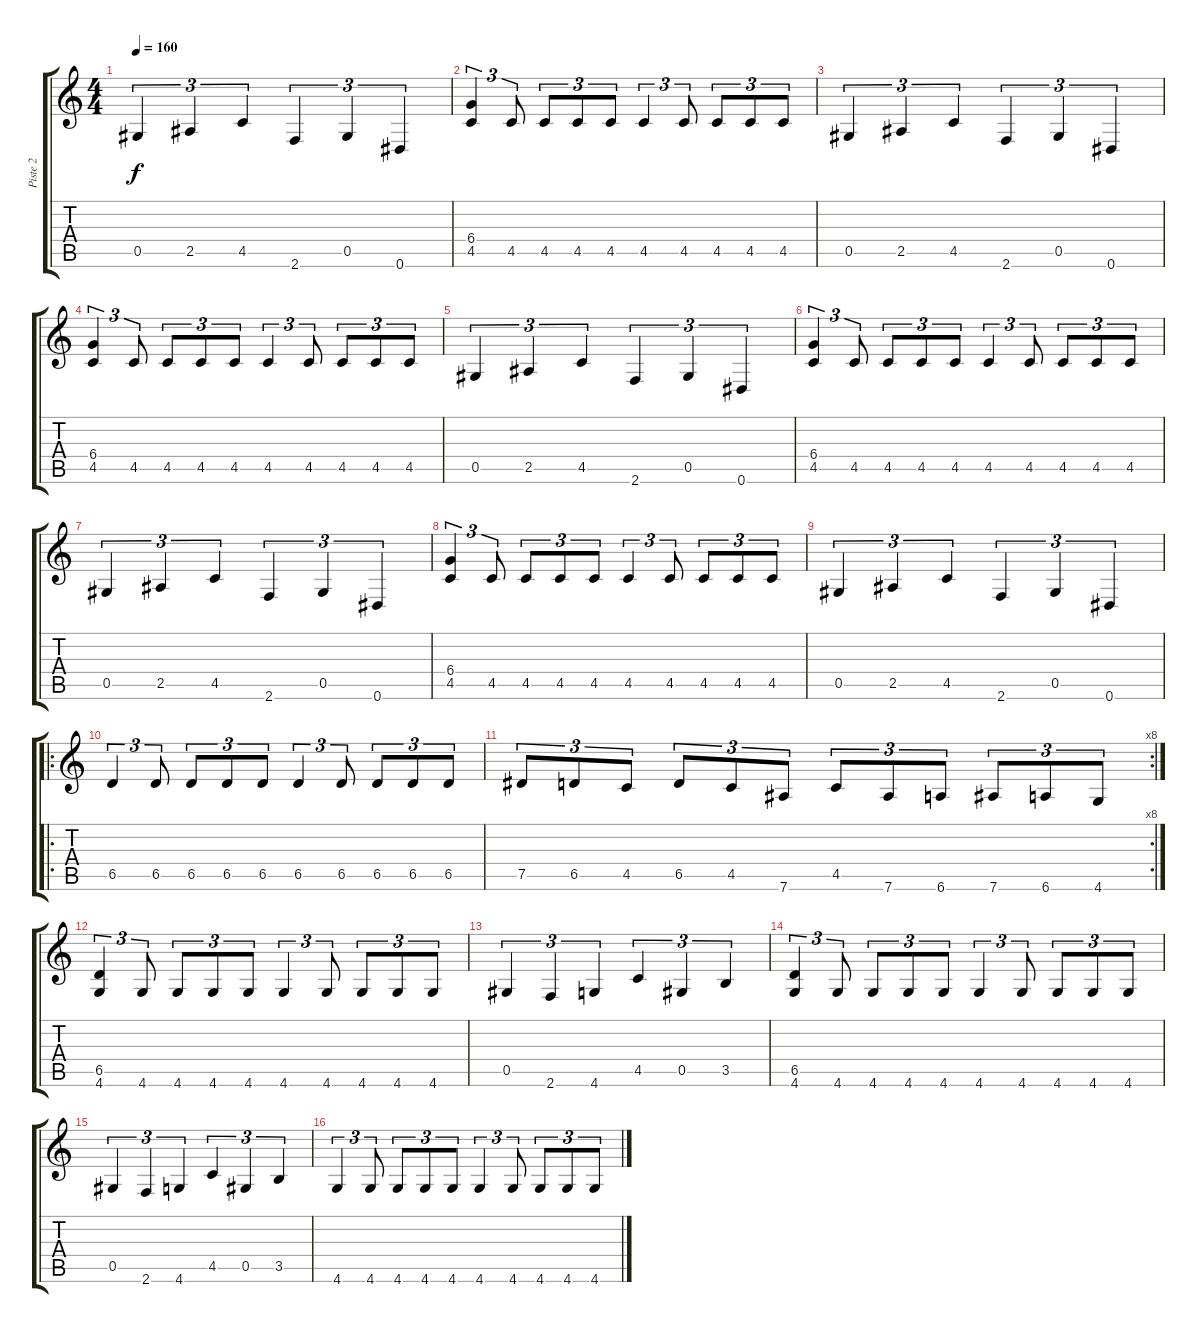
\track ("Piste 2" "Piste 2") {instrument distortionguitar}
\staff {score tabs}
\tuning (Eb4 Bb3 Gb3 Db3 Ab2 Eb2) {hide}
\ts (4 4)
\tempo 160
\clef g2
\ks c
0.5.4{tu (3 2) dy f} 2.5.4{tu (3 2)} 4.5.4{tu (3 2)} 2.6.4{tu (3 2)} 0.5.4{tu (3 2)} 0.6.4{tu (3 2)} |
(6.4 4.5).4{tu (3 2)} 4.5.8{tu (3 2)} 4.5.8{tu (3 2)} 4.5.8{tu (3 2)} 4.5.8{tu (3 2)} 4.5.4{tu (3 2)} 4.5.8{tu (3 2)} 4.5.8{tu (3 2)} 4.5.8{tu (3 2)} 4.5.8{tu (3 2)} |
0.5.4{tu (3 2)} 2.5.4{tu (3 2)} 4.5.4{tu (3 2)} 2.6.4{tu (3 2)} 0.5.4{tu (3 2)} 0.6.4{tu (3 2)} |
(6.4 4.5).4{tu (3 2)} 4.5.8{tu (3 2)} 4.5.8{tu (3 2)} 4.5.8{tu (3 2)} 4.5.8{tu (3 2)} 4.5.4{tu (3 2)} 4.5.8{tu (3 2)} 4.5.8{tu (3 2)} 4.5.8{tu (3 2)} 4.5.8{tu (3 2)} |
0.5.4{tu (3 2)} 2.5.4{tu (3 2)} 4.5.4{tu (3 2)} 2.6.4{tu (3 2)} 0.5.4{tu (3 2)} 0.6.4{tu (3 2)} |
(6.4 4.5).4{tu (3 2)} 4.5.8{tu (3 2)} 4.5.8{tu (3 2)} 4.5.8{tu (3 2)} 4.5.8{tu (3 2)} 4.5.4{tu (3 2)} 4.5.8{tu (3 2)} 4.5.8{tu (3 2)} 4.5.8{tu (3 2)} 4.5.8{tu (3 2)} |
0.5.4{tu (3 2)} 2.5.4{tu (3 2)} 4.5.4{tu (3 2)} 2.6.4{tu (3 2)} 0.5.4{tu (3 2)} 0.6.4{tu (3 2)} |
(6.4 4.5).4{tu (3 2)} 4.5.8{tu (3 2)} 4.5.8{tu (3 2)} 4.5.8{tu (3 2)} 4.5.8{tu (3 2)} 4.5.4{tu (3 2)} 4.5.8{tu (3 2)} 4.5.8{tu (3 2)} 4.5.8{tu (3 2)} 4.5.8{tu (3 2)} |
0.5.4{tu (3 2)} 2.5.4{tu (3 2)} 4.5.4{tu (3 2)} 2.6.4{tu (3 2)} 0.5.4{tu (3 2)} 0.6.4{tu (3 2)} |
\ro
6.5.4{tu (3 2)} 6.5.8{tu (3 2)} 6.5.8{tu (3 2)} 6.5.8{tu (3 2)} 6.5.8{tu (3 2)} 6.5.4{tu (3 2)} 6.5.8{tu (3 2)} 6.5.8{tu (3 2)} 6.5.8{tu (3 2)} 6.5.8{tu (3 2)} |
\rc 8
7.5.8{tu (3 2)} 6.5.8{tu (3 2)} 4.5.8{tu (3 2)} 6.5.8{tu (3 2)} 4.5.8{tu (3 2)} 7.6.8{tu (3 2)} 4.5.8{tu (3 2)} 7.6.8{tu (3 2)} 6.6.8{tu (3 2)} 7.6.8{tu (3 2)} 6.6.8{tu (3 2)} 4.6.8{tu (3 2)} |
(6.5 4.6).4{tu (3 2)} 4.6.8{tu (3 2)} 4.6.8{tu (3 2)} 4.6.8{tu (3 2)} 4.6.8{tu (3 2)} 4.6.4{tu (3 2)} 4.6.8{tu (3 2)} 4.6.8{tu (3 2)} 4.6.8{tu (3 2)} 4.6.8{tu (3 2)} |
0.5.4{tu (3 2)} 2.6.4{tu (3 2)} 4.6.4{tu (3 2)} 4.5.4{tu (3 2)} 0.5.4{tu (3 2)} 3.5.4{tu (3 2)} |
(6.5 4.6).4{tu (3 2)} 4.6.8{tu (3 2)} 4.6.8{tu (3 2)} 4.6.8{tu (3 2)} 4.6.8{tu (3 2)} 4.6.4{tu (3 2)} 4.6.8{tu (3 2)} 4.6.8{tu (3 2)} 4.6.8{tu (3 2)} 4.6.8{tu (3 2)} |
0.5.4{tu (3 2)} 2.6.4{tu (3 2)} 4.6.4{tu (3 2)} 4.5.4{tu (3 2)} 0.5.4{tu (3 2)} 3.5.4{tu (3 2)} |
4.6.4{tu (3 2)} 4.6.8{tu (3 2)} 4.6.8{tu (3 2)} 4.6.8{tu (3 2)} 4.6.8{tu (3 2)} 4.6.4{tu (3 2)} 4.6.8{tu (3 2)} 4.6.8{tu (3 2)} 4.6.8{tu (3 2)} 4.6.8{tu (3 2)}
